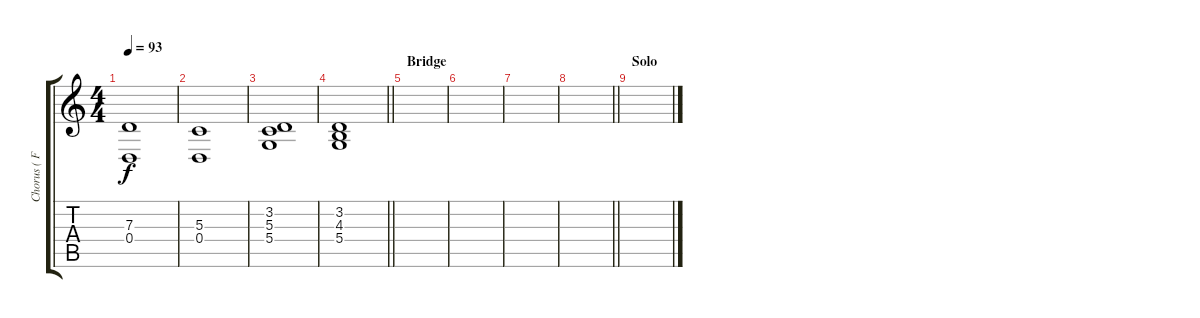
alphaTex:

\track ("Chorus ( Fx or Voices )" "Chorus ( F") {instrument choiraahs}
\staff {score tabs}
\tuning (E4 B3 G3 D3 A2 E2) {hide}
\ts (4 4)
\tempo 93
\clef g2
\ks c
(7.3 0.4).1{dy f} |
(5.3 0.4).1 |
(3.2 5.3 5.4).1 |
\barLineRight lightlight
(3.2 4.3 5.4).1 |
\section ("" "Bridge")
|
|
|
\barLineRight lightlight
|
\section ("" "Solo")
